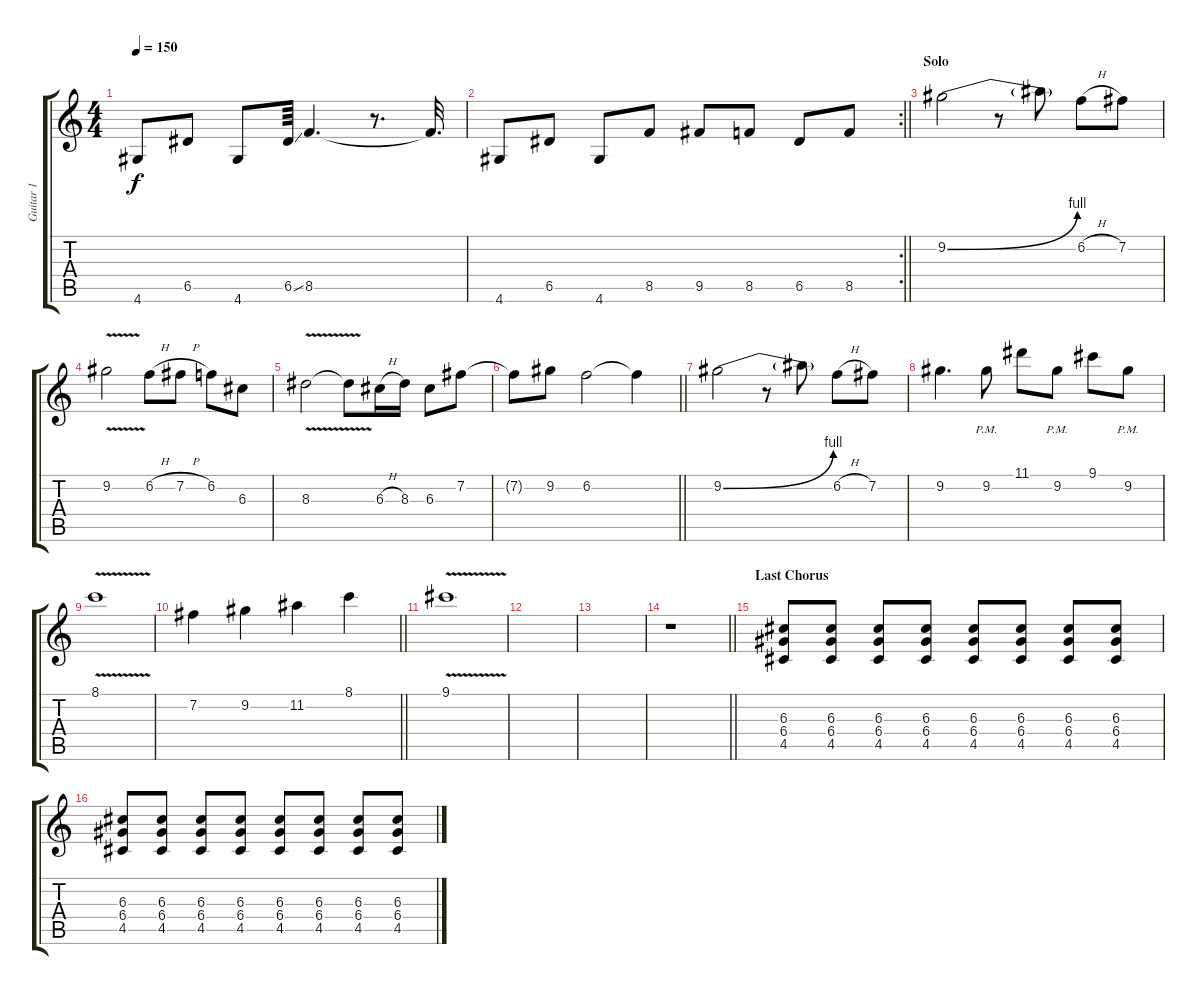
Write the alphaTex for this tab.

\track ("Guitar 1" "Guitar 1") {instrument electricguitarclean}
\staff {score tabs}
\tuning (E4 B3 G3 D3 A2 E2) {hide}
\ts (4 4)
\tempo 150
\clef g2
\ks c
4.6.8{dy f} 6.5.8 4.6.8 6.5{ss}.64 8.5.4{d} r.8{d} 8.5{t}.32{d} |
\rc 2
\barLineRight lightlight
4.6.8 6.5.8 4.6.8 8.5.8 9.5.8 8.5.8 6.5.8 8.5.8 |
\section ("" "Solo")
9.2{be (bend 0 0 60 4)}.2{volume 16 instrument distortionguitar} r.8 9.2{t}.8 6.2{h}.8 7.2.8 |
9.2{v}.2 6.2{h}.8 7.2{h}.8 6.2.8 6.3.8 |
8.3{v}.2 8.3{t}.8 6.3{h}.16 8.3.16 6.3.8 7.2.8 |
\barLineRight lightlight
7.2{t}.8 9.2.8 6.2.2 6.2{t}.4 |
9.2{be (bend 0 0 60 4)}.2{volume 16 instrument distortionguitar} r.8 9.2{t}.8 6.2{h}.8 7.2.8 |
9.2.4{d} 9.2{pm}.8 11.1.8 9.2{pm}.8 9.1.8 9.2{pm}.8 |
8.1{v}.1 |
\barLineRight lightlight
7.2.4 9.2.4 11.2.4 8.1.4 |
9.1{v}.1{volume 4} |
|
|
\barLineRight lightlight
r.1 |
\section ("" "Last Chorus")
(6.3 6.4 4.5).8{volume 13} (6.3 6.4 4.5).8 (6.3 6.4 4.5).8 (6.3 6.4 4.5).8 (6.3 6.4 4.5).8 (6.3 6.4 4.5).8 (6.3 6.4 4.5).8 (6.3 6.4 4.5).8 |
(6.3 6.4 4.5).8 (6.3 6.4 4.5).8 (6.3 6.4 4.5).8 (6.3 6.4 4.5).8 (6.3 6.4 4.5).8 (6.3 6.4 4.5).8 (6.3 6.4 4.5).8 (6.3 6.4 4.5).8
